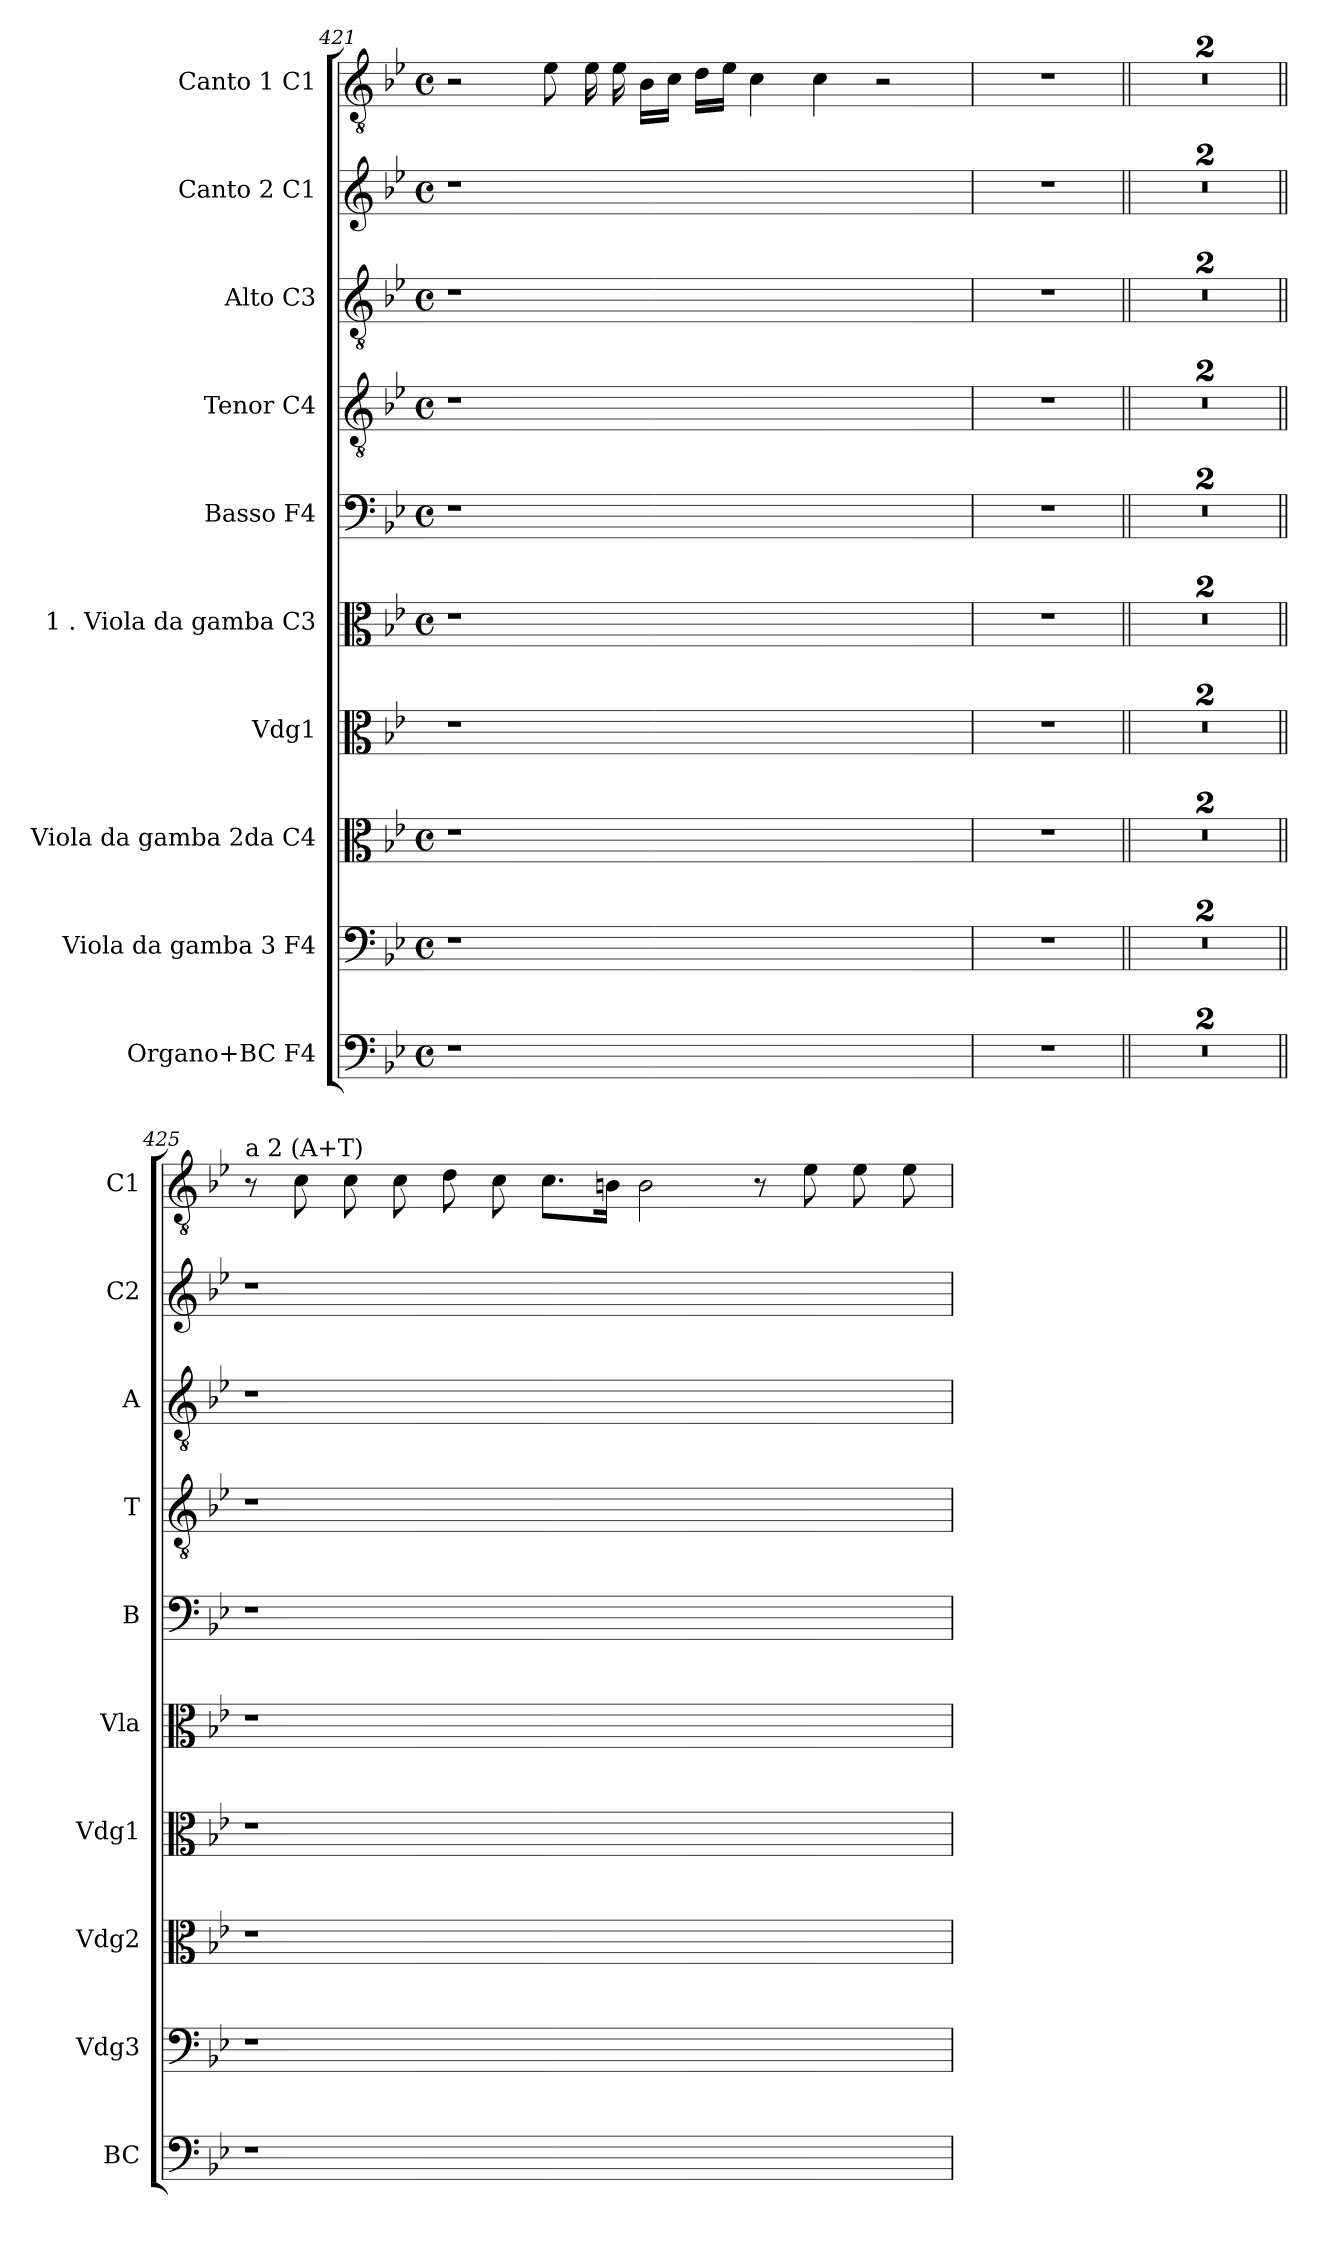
**kern	**kern	**kern	**kern	**kern	**kern	**kern	**kern	**kern	**kern
*part10	*part9	*part8	*part7	*part6	*part5	*part4	*part3	*part2	*part1
*staff10	*staff9	*staff8	*staff7	*staff6	*staff5	*staff4	*staff3	*staff2	*staff1
*I"Organo+BC F4	*I"Viola da gamba 3 F4	*I"Viola da gamba 2da C4	*I"Vdg1	*I"1 . Viola da gamba C3	*I"Basso F4	*I"Tenor C4	*I"Alto C3	*I"Canto 2 C1	*I"Canto 1 C1
*I'BC	*I'Vdg3	*I'Vdg2	*I'Vdg1	*I'Vla	*I'B	*I'T	*I'A	*I'C2	*I'C1
*clefF4	*clefF4	*clefC3	*clefC3	*clefC3	*clefF4	*clefGv2	*clefGv2	*clefG2	*clefGv2
*k[b-e-]	*k[b-e-]	*k[b-e-]	*k[b-e-]	*k[b-e-]	*k[b-e-]	*k[b-e-]	*k[b-e-]	*k[b-e-]	*k[b-e-]
*B-:	*B-:	*B-:	*B-:	*B-:	*B-:	*B-:	*B-:	*B-:	*B-:
*M4/4	*M4/4	*M4/4	*	*M4/4	*M4/4	*M4/4	*M4/4	*M4/4	*M4/4
*met(c)	*met(c)	*met(c)	*	*met(c)	*met(c)	*met(c)	*met(c)	*met(c)	*met(c)
=421	=421	=421	=421	=421	=421	=421	=421	=421	=421
1r	1r	1r	1r	1r	1r	1r	1r	1r	2r
.	.	.	.	.	.	.	.	.	8e-\
.	.	.	.	.	.	.	.	.	16e-\
.	.	.	.	.	.	.	.	.	16e-\
.	.	.	.	.	.	.	.	.	16B-\LL
.	.	.	.	.	.	.	.	.	16c\JJ
.	.	.	.	.	.	.	.	.	16d\LL
.	.	.	.	.	.	.	.	.	16e-\JJ
1ryy	1ryy	1ryy	1ryy	1ryy	1ryy	1ryy	1ryy	1ryy	4c\
.	.	.	.	.	.	.	.	.	4c\
.	.	.	.	.	.	.	.	.	2r
!!LO:LB:g=z
=422	=422	=422	=422	=422	=422	=422	=422	=422	=422
1r	1r	1r	1r	1r	1r	1r	1r	1r	1r
=423||	=423||	=423||	=423||	=423||	=423||	=423||	=423||	=423||	=423||
1r	1r	1r	1r	1r	1r	1r	1r	1r	1r
=424	=424	=424	=424	=424	=424	=424	=424	=424	=424
1r	1r	1r	1r	1r	1r	1r	1r	1r	1r
=425||	=425||	=425||	=425||	=425||	=425||	=425||	=425||	=425||	=425||
!	!	!	!	!	!	!	!	!	!LO:TX:a:t=a 2 (A+T)
1r	1r	1r	1r	1r	1r	1r	1r	1r	8r
.	.	.	.	.	.	.	.	.	8c\
.	.	.	.	.	.	.	.	.	8c\
.	.	.	.	.	.	.	.	.	8c\
.	.	.	.	.	.	.	.	.	8d\
.	.	.	.	.	.	.	.	.	8c\
.	.	.	.	.	.	.	.	.	8.c\L
.	.	.	.	.	.	.	.	.	16Bn\Jk
1ryy	1ryy	1ryy	1ryy	1ryy	1ryy	1ryy	1ryy	1ryy	2B\
.	.	.	.	.	.	.	.	.	8r
.	.	.	.	.	.	.	.	.	8e-\
.	.	.	.	.	.	.	.	.	8e-\
.	.	.	.	.	.	.	.	.	8e-\
=	=	=	=	=	=	=	=	=	=
*-	*-	*-	*-	*-	*-	*-	*-	*-	*-
